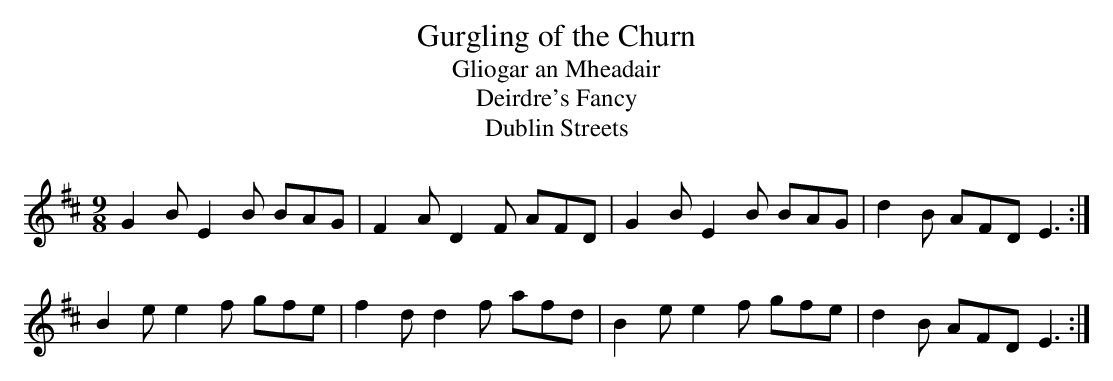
X:1
T: Gurgling of the Churn
T: Gliogar an Mheadair
T: Deirdre's Fancy
T: Dublin Streets
L: 1/8
M: 9/8
K: Edor
G2B E2B BAG|F2A D2F AFD|G2B E2B BAG|d2B AFD E3 :|
B2e e2f gfe|f2d d2f afd|B2e e2f gfe|d2B AFD E3 :|
